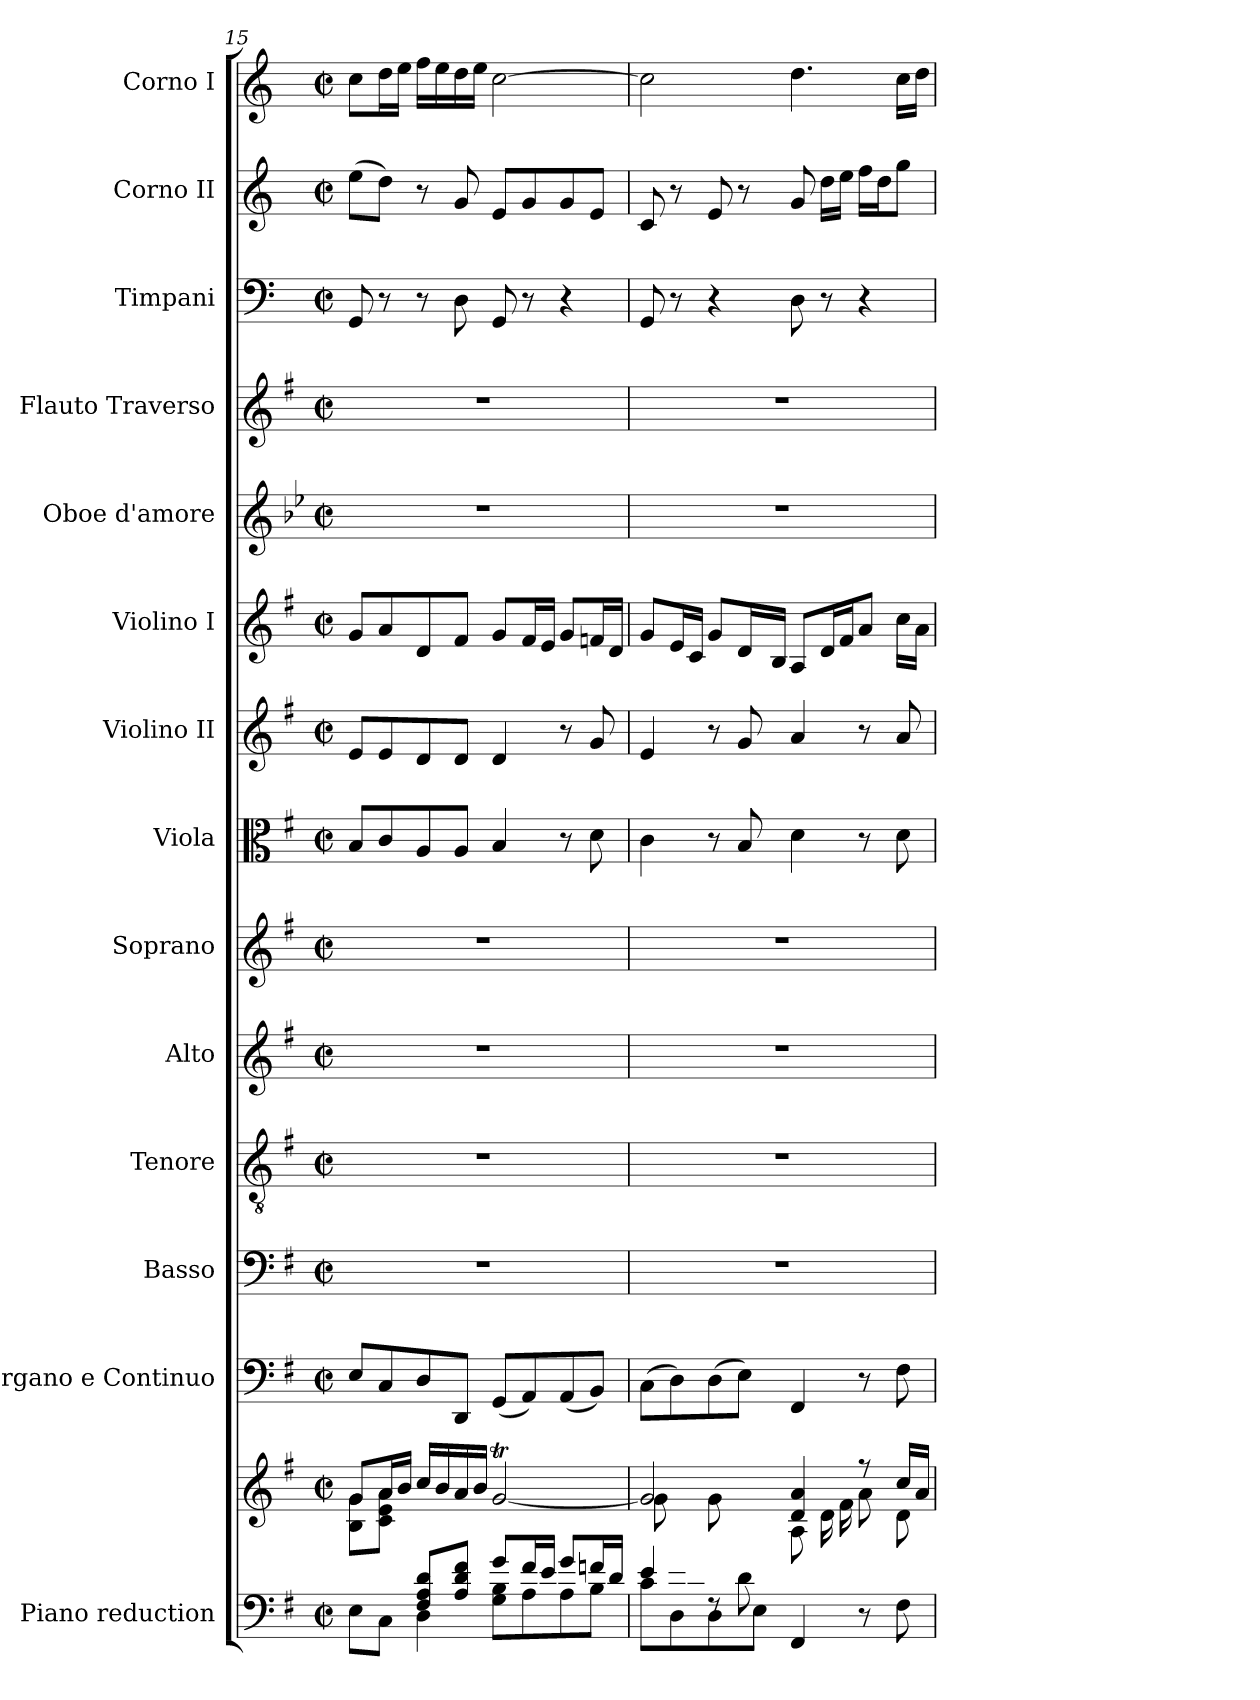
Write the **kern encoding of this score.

**kern	**kern	**kern	**kern	**kern	**kern	**kern	**kern	**kern	**kern	**kern	**kern	**kern	**kern	**kern
*part14	*part14	*part13	*part12	*part11	*part10	*part9	*part8	*part7	*part6	*part5	*part4	*part3	*part2	*part1
*staff15	*staff14	*staff13	*staff12	*staff11	*staff10	*staff9	*staff8	*staff7	*staff6	*staff5	*staff4	*staff3	*staff2	*staff1
*I"Piano reduction	*	*I"Organo e Continuo	*I"Basso	*I"Tenore	*I"Alto	*I"Soprano	*I"Viola	*I"Violino II	*I"Violino I	*I"Oboe d'amore	*I"Flauto Traverso	*I"Timpani	*I"Corno II	*I"Corno I
*I'Pno	*	*	*	*	*	*	*	*	*	*I'Ob	*I'Fl	*I'Timp	*	*
*clefF4	*clefG2	*clefF4	*clefF4	*clefGv2	*clefG2	*clefG2	*clefC3	*clefG2	*clefG2	*clefG2	*clefG2	*clefF4	*clefG2	*clefG2
*	*	*	*	*	*	*	*	*	*	*ITrd2c3	*	*	*ITrd3c5	*ITrd3c5
*k[f#]	*k[f#]	*k[f#]	*k[f#]	*k[f#]	*k[f#]	*k[f#]	*k[f#]	*k[f#]	*k[f#]	*k[f#]	*k[f#]	*k[]	*k[f#]	*k[f#]
*M2/2	*M2/2	*M2/2	*M2/2	*M2/2	*M2/2	*M2/2	*M2/2	*M2/2	*M2/2	*M2/2	*M2/2	*M2/2	*M2/2	*M2/2
*met(c|)	*met(c|)	*met(c|)	*met(c|)	*met(c|)	*met(c|)	*met(c|)	*met(c|)	*met(c|)	*met(c|)	*met(c|)	*met(c|)	*met(c|)	*met(c|)	*met(c|)
=15	=15	=15	=15	=15	=15	=15	=15	=15	=15	=15	=15	=15	=15	=15
*^	*^	*	*	*	*	*	*	*	*	*	*	*	*	*
4ryy	8E\L	8g/L	8B\ 8g\L	8E/L	1r	1r	1r	1r	8B/L	8e/L	8g/L	1r	1r	8GG/	(>8b\L	8g\L
.	8C\J	16a/L	8c\ 8e\ 8a\J	8C/	.	.	.	.	8c/	8e/	8a/	.	.	8r	8a\J)	16a\L
.	.	16b/JJ	.	.	.	.	.	.	.	.	.	.	.	.	.	16b\JJ
8F#/ 8A/ 8d/L	4D\	16cc/LL	2.ryy	8D/	.	.	.	.	8A/	8d/	8d/	.	.	8r	8r	16cc\LL
.	.	16b/	.	.	.	.	.	.	.	.	.	.	.	.	.	16b\
8A/ 8d/ 8f#/J	.	16a/	.	8DD/J	.	.	.	.	8A/J	8d/J	8f#/J	.	.	8D\	8d/	16a\
.	.	16b/JJ	.	.	.	.	.	.	.	.	.	.	.	.	.	16b\JJ
8g/L	8G\ 8B\L	[2gT/	.	(<8GG/L	.	.	.	.	4B/	4d/	8g/L	.	.	8GG/	8B/L	[2g\
16f#/L	8A\	.	.	8AA/)	.	.	.	.	.	.	16f#/L	.	.	8r	8d/	.
16e/JJ	.	.	.	.	.	.	.	.	.	.	16e/JJ	.	.	.	.	.
8g/L	8A\	.	.	(<8AA/	.	.	.	.	8r	8r	8g/L	.	.	4r	8d/	.
16fn/L	8B\J	.	.	8BB/J)	.	.	.	.	8d\	8g/	16fn/L	.	.	.	8B/J	.
16d/JJ	.	.	.	.	.	.	.	.	.	.	16d/JJ	.	.	.	.	.
=16	=16	=16	=16	=16	=16	=16	=16	=16	=16	=16	=16	=16	=16	=16	=16	=16
*	*^	*	*	*	*	*	*	*	*	*	*	*	*	*	*	*
8ryy	4e/	8c\L	2g/]	8g\L	(>8C\L	1r	1r	1r	1r	4c\	4e/	8g/L	1r	1r	8GG/	8G/	2g\]
16e/L	.	8D\	.	8ryy	8D\)	.	.	.	.	.	.	16e/L	.	.	8r	8r	.
16c/JJ	.	.	.	.	.	.	.	.	.	.	.	16c/JJ	.	.	.	.	.
8ryy	8rF	8D\	.	8g\L	(>8D\	.	.	.	.	8r	8r	8g/L	.	.	4r	8B/	.
16d/L	8d\	8E\J	.	8ryy	8E\J)	.	.	.	.	8B/	8g/	16d/L	.	.	.	8r	.
16BTTT/JJ	.	.	.	.	.	.	.	.	.	.	.	16B/JJ	.	.	.	.	.
2ryy	4FF#/	4ryy	4d/ 4a/	8A\L	4FF#/	.	.	.	.	4d\	4a/	8A/L	.	.	8D\	8d/	4.a\
.	.	.	.	16d\L	.	.	.	.	.	.	.	16d/L	.	.	8r	16a\LL	.
.	.	.	.	16f#\J	.	.	.	.	.	.	.	16f#/J	.	.	.	16b\JJ	.
.	8r	8ryy	8r	8a\J	8r	.	.	.	.	8r	8r	8a/J	.	.	4r	16cc\LL	.
.	.	.	.	.	.	.	.	.	.	.	.	.	.	.	.	16a\J	.
.	8F#\	8ryy	16cc/LL	8d\	8F#\	.	.	.	.	8d\	8a/	16cc\LL	.	.	.	8dd\J	16g\LL
.	.	.	16a/JJ	.	.	.	.	.	.	.	.	16a\JJ	.	.	.	.	16a\JJ
*v	*v	*v	*	*	*	*	*	*	*	*	*	*	*	*	*	*	*
*	*v	*v	*	*	*	*	*	*	*	*	*	*	*	*	*
=	=	=	=	=	=	=	=	=	=	=	=	=	=	=
*-	*-	*-	*-	*-	*-	*-	*-	*-	*-	*-	*-	*-	*-	*-
